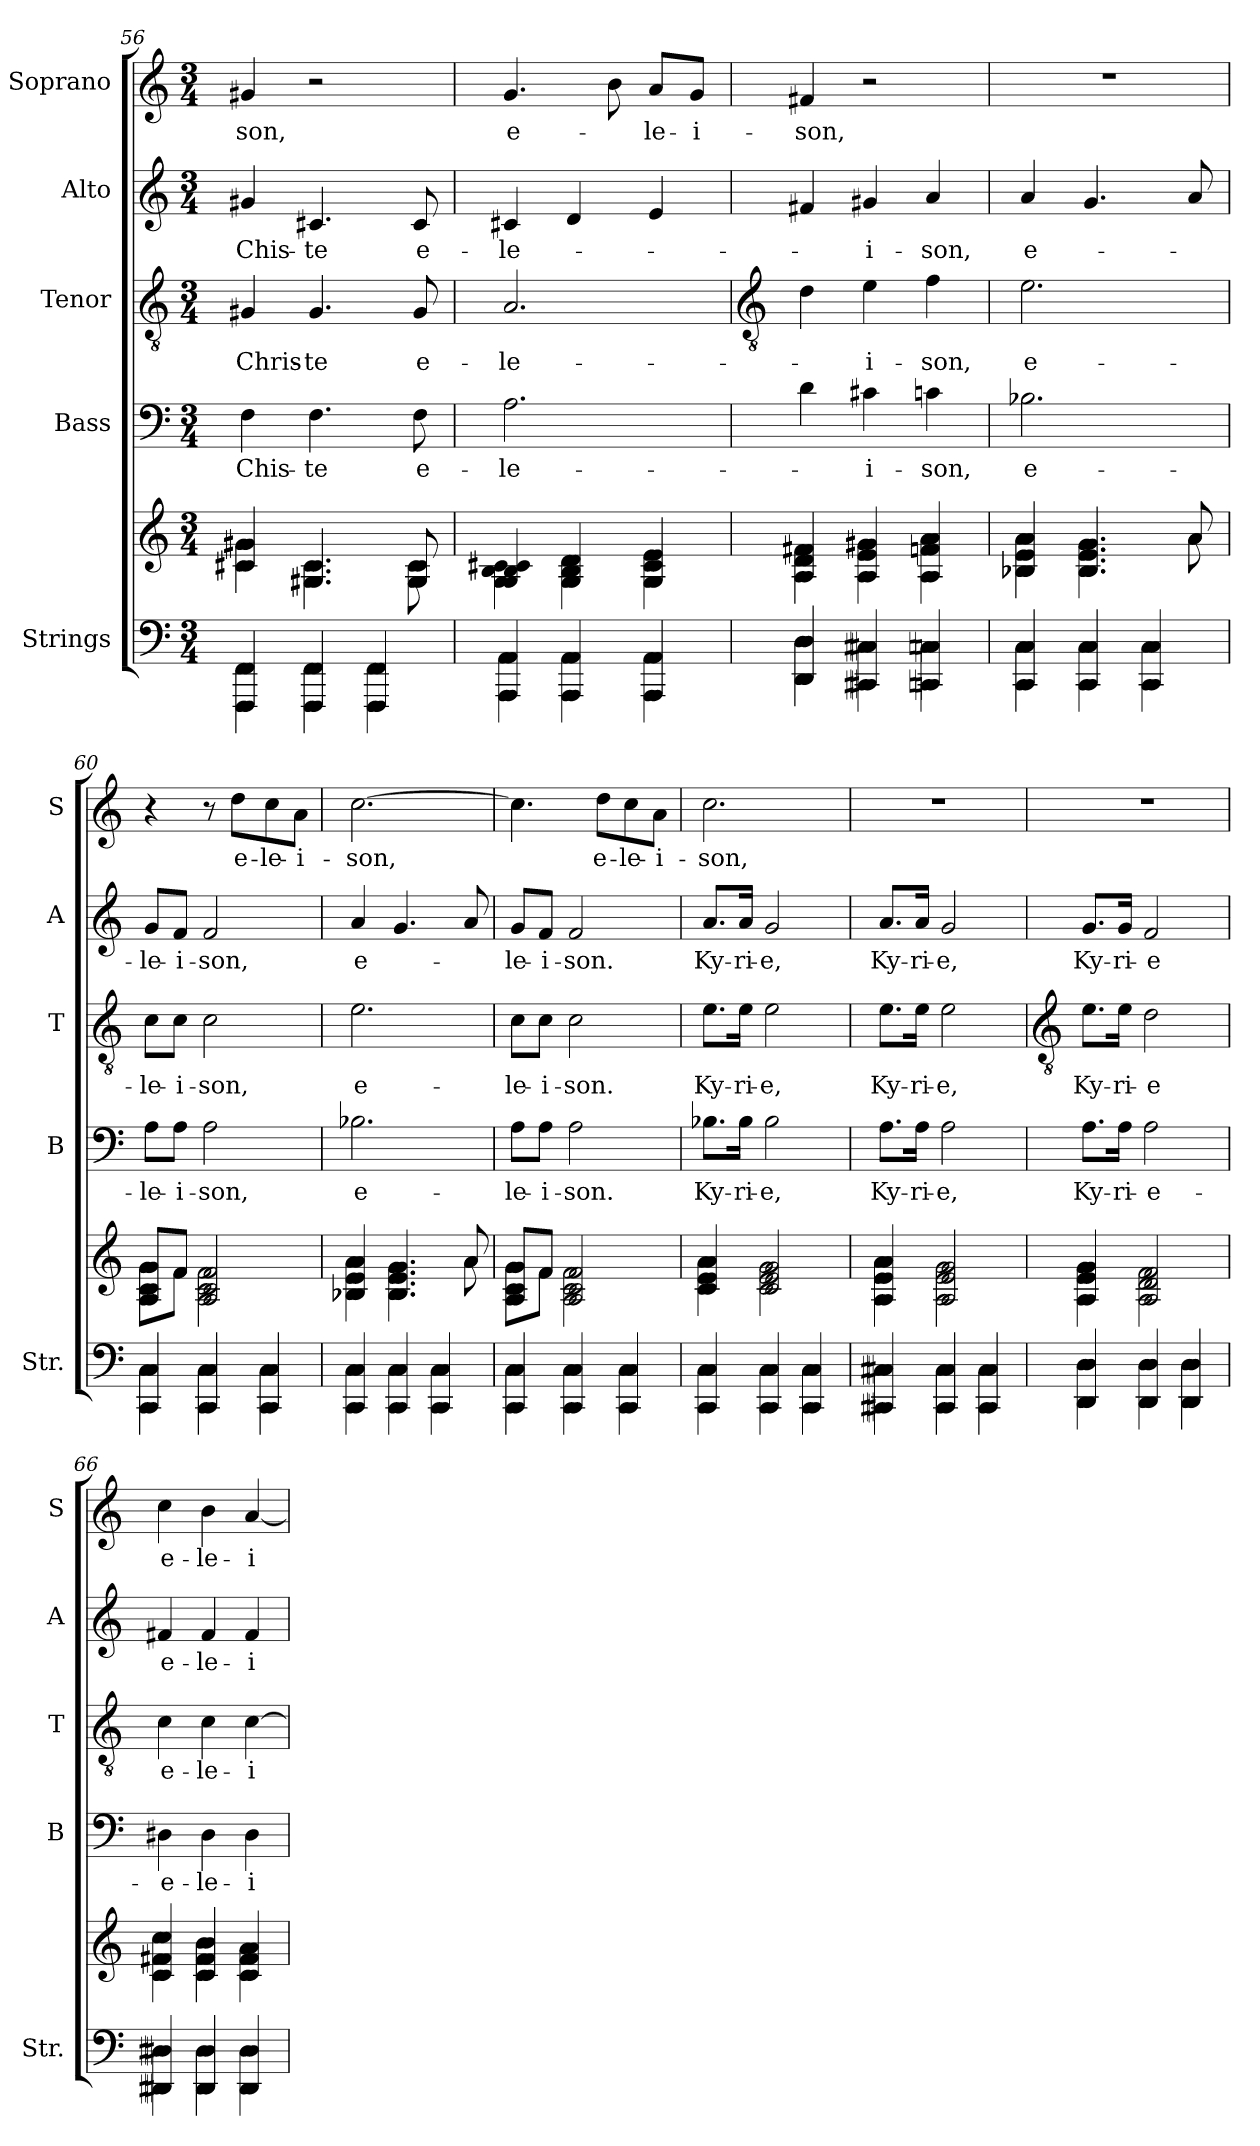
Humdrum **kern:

**kern	**kern	**kern	**text	**kern	**text	**kern	**text	**kern	**text
*part5	*part5	*part4	*part4	*part3	*part3	*part2	*part2	*part1	*part1
*staff6	*staff5	*staff4	*staff4	*staff3	*staff3	*staff2	*staff2	*staff1	*staff1
*I"Strings	*	*I"Bass	*	*I"Tenor	*	*I"Alto	*	*I"Soprano	*
*I'Str.	*	*I'B	*	*I'T	*	*I'A	*	*I'S	*
*clefF4	*clefG2	*clefF4	*	*clefGv2	*	*clefG2	*	*clefG2	*
*k[]	*k[]	*k[]	*	*k[]	*	*k[]	*	*k[]	*
*C:	*C:	*C:	*	*C:	*	*C:	*	*C:	*
*M3/4	*M3/4	*M3/4	*	*M3/4	*	*M3/4	*	*M3/4	*
=56	=56	=56	=56	=56	=56	=56	=56	=56	=56
*^	*^	*	*	*	*	*	*	*	*
!	!	!	!	!	!LO:LY:b	!	!LO:LY:b	!	!LO:LY:b	!	!LO:LY:b
4FFF/ 4FF/	4FFF\ 4FF\	4c#X/ 4g#X/	4c#X\ 4g#X\	4F	Chis-	4G#X	Chris-	4g#X	Chis-	4g#X	-son,
!	!	!	!	!	!LO:LY:b	!	!LO:LY:b	!	!LO:LY:b	!	!
4FFF/ 4FF/	4FFF\ 4FF\	4.G#X/ 4.c#/	4.G#X\ 4.c#\	4.F	-te	4.G#	-te	4.c#X	-te	2r	.
4FFF/ 4FF/	4FFF\ 4FF\	.	.	.	.	.	.	.	.	.	.
!	!	!	!	!	!LO:LY:b	!	!LO:LY:b	!	!LO:LY:b	!	!
.	.	8G#/ 8c#/	8G#\ 8c#\	8F	e-	8G#	e-	8c#	e-	.	.
=57	=57	=57	=57	=57	=57	=57	=57	=57	=57	=57	=57
!	!	!	!	!	!LO:LY:b	!	!LO:LY:b	!	!LO:LY:b	!	!LO:LY:b
4AAA/ 4AA/	4AAA\ 4AA\	4G/ 4B/ 4c#X/	4G\ 4B\ 4c#X\	2.A	-le-	2.A	-le-	4c#X	-le-	4.g	e-
4AAA/ 4AA/	4AAA\ 4AA\	4G/ 4B/ 4d/	4G\ 4B\ 4d\	.	.	.	.	4d	.	.	.
.	.	.	.	.	.	.	.	.	.	8b	.
!	!	!	!	!	!	!	!	!	!	!	!LO:LY:b
4AAA/ 4AA/	4AAA\ 4AA\	4G/ 4c#/ 4e/	4G\ 4c#\ 4e\	.	.	.	.	4e	.	8aL	-le-
!	!	!	!	!	!	!	!	!	!	!	!LO:LY:b
.	.	.	.	.	.	.	.	.	.	8gJ	-i-
!!LO:LB:g=z
=58	=58	=58	=58	=58	=58	=58	=58	=58	=58	=58	=58
*	*	*	*	*	*	*clefGv2	*	*	*	*	*
!	!	!	!	!	!	!	!	!	!	!	!LO:LY:b
4DD/ 4D/	4DD\ 4D\	4A/ 4d/ 4f#X/	4A\ 4d\ 4f#X\	4d	.	4d	.	4f#X	.	4f#X	-son,
!	!	!	!	!	!LO:LY:b	!	!LO:LY:b	!	!LO:LY:b	!	!
4CC#X/ 4C#X/	4CC#X\ 4C#X\	4A/ 4e/ 4g#X/	4A\ 4e\ 4g#X\	4c#X	-i-	4e	-i-	4g#X	-i-	2r	.
!	!	!	!	!	!LO:LY:b	!	!LO:LY:b	!	!LO:LY:b	!	!
4CCn/ 4Cn/	4CCn\ 4Cn\	4A/ 4fn/ 4a/	4A\ 4fn\ 4a\	4cn	-son,	4f	-son,	4a	-son,	.	.
=59	=59	=59	=59	=59	=59	=59	=59	=59	=59	=59	=59
!	!	!	!	!	!LO:LY:b	!	!LO:LY:b	!	!LO:LY:b	!LO:N:vis=1	!
4CC/ 4C/	4CC\ 4C\	4B-X/ 4e/ 4a/	4B-X\ 4e\ 4a\	2.B-X	e-	2.e	e-	4a	e-	2.r	.
4CC/ 4C/	4CC\ 4C\	4.B-/ 4.e/ 4.g/	4.B-\ 4.e\ 4.g\	.	.	.	.	4.g	.	.	.
4CC/ 4C/	4CC\ 4C\	.	.	.	.	.	.	.	.	.	.
.	.	8a/	8a\	.	.	.	.	8a	.	.	.
=60	=60	=60	=60	=60	=60	=60	=60	=60	=60	=60	=60
!	!	!	!	!	!LO:LY:b	!	!LO:LY:b	!	!LO:LY:b	!	!
4CC/ 4C/	4CC\ 4C\	8A/ 8c/ 8g/L	8A\ 8c\ 8g\L	8AL	-le-	8cL	-le-	8gL	-le-	4r	.
!	!	!	!	!	!LO:LY:b	!	!LO:LY:b	!	!LO:LY:b	!	!
.	.	8f/J	8f\J	8AJ	-i-	8cJ	-i-	8fJ	-i-	.	.
!	!	!	!	!	!LO:LY:b	!	!LO:LY:b	!	!LO:LY:b	!	!
4CC/ 4C/	4CC\ 4C\	2A/ 2c/ 2f/	2A\ 2c\ 2f\	2A	-son,	2c	-son,	2f	-son,	8r	.
!	!	!	!	!	!	!	!	!	!	!	!LO:LY:b
.	.	.	.	.	.	.	.	.	.	8ddL	e-
!	!	!	!	!	!	!	!	!	!	!	!LO:LY:b
4CC/ 4C/	4CC\ 4C\	.	.	.	.	.	.	.	.	8cc	-le-
!	!	!	!	!	!	!	!	!	!	!	!LO:LY:b
.	.	.	.	.	.	.	.	.	.	8aJ	-i-
=61	=61	=61	=61	=61	=61	=61	=61	=61	=61	=61	=61
!	!	!	!	!	!LO:LY:b	!	!LO:LY:b	!	!LO:LY:b	!	!LO:LY:b
4CC/ 4C/	4CC\ 4C\	4B-X/ 4e/ 4a/	4B-X\ 4e\ 4a\	2.B-X	e-	2.e	e-	4a	e-	[2.cc	-son,
4CC/ 4C/	4CC\ 4C\	4.B-/ 4.e/ 4.g/	4.B-\ 4.e\ 4.g\	.	.	.	.	4.g	.	.	.
4CC/ 4C/	4CC\ 4C\	.	.	.	.	.	.	.	.	.	.
.	.	8a/	8a\	.	.	.	.	8a	.	.	.
=62	=62	=62	=62	=62	=62	=62	=62	=62	=62	=62	=62
!	!	!	!	!	!LO:LY:b	!	!LO:LY:b	!	!LO:LY:b	!	!
4CC/ 4C/	4CC\ 4C\	8A/ 8c/ 8g/L	8A\ 8c\ 8g\L	8AL	-le-	8cL	-le-	8gL	-le-	4.cc]	.
!	!	!	!	!	!LO:LY:b	!	!LO:LY:b	!	!LO:LY:b	!	!
.	.	8f/J	8f\J	8AJ	-i-	8cJ	-i-	8fJ	-i-	.	.
!	!	!	!	!	!LO:LY:b	!	!LO:LY:b	!	!LO:LY:b	!	!
4CC/ 4C/	4CC\ 4C\	2A/ 2c/ 2f/	2A\ 2c\ 2f\	2A	-son.	2c	-son.	2f	-son.	.	.
!	!	!	!	!	!	!	!	!	!	!	!LO:LY:b
.	.	.	.	.	.	.	.	.	.	8ddL	e-
!	!	!	!	!	!	!	!	!	!	!	!LO:LY:b
4CC/ 4C/	4CC\ 4C\	.	.	.	.	.	.	.	.	8cc	-le-
!	!	!	!	!	!	!	!	!	!	!	!LO:LY:b
.	.	.	.	.	.	.	.	.	.	8aJ	-i-
=63	=63	=63	=63	=63	=63	=63	=63	=63	=63	=63	=63
!	!	!	!	!	!LO:LY:b	!	!LO:LY:b	!	!LO:LY:b	!	!LO:LY:b
4CC/ 4C/	4CC\ 4C\	4c/ 4e/ 4a/	4c\ 4e\ 4a\	8.B-XL	Ky-	8.eL	Ky-	8.aL	Ky-	2.cc	-son,
!	!	!	!	!	!LO:LY:b	!	!LO:LY:b	!	!LO:LY:b	!	!
.	.	.	.	16B-J	-ri-	16eJ	-ri-	16aJ	-ri-	.	.
!	!	!	!	!	!LO:LY:b	!	!LO:LY:b	!	!LO:LY:b	!	!
4CC/ 4C/	4CC\ 4C\	2c/ 2e/ 2g/	2c\ 2e\ 2g\	2B-	-e,	2e	-e,	2g	-e,	.	.
4CC/ 4C/	4CC\ 4C\	.	.	.	.	.	.	.	.	.	.
=64	=64	=64	=64	=64	=64	=64	=64	=64	=64	=64	=64
!	!	!	!	!	!LO:LY:b	!	!LO:LY:b	!	!LO:LY:b	!LO:N:vis=1	!
4CC#X/ 4C#X/	4CC#X\ 4C#X\	4A/ 4e/ 4a/	4A\ 4e\ 4a\	8.AL	Ky-	8.eL	Ky-	8.aL	Ky-	2.r	.
!	!	!	!	!	!LO:LY:b	!	!LO:LY:b	!	!LO:LY:b	!	!
.	.	.	.	16AJ	-ri-	16eJ	-ri-	16aJ	-ri-	.	.
!	!	!	!	!	!LO:LY:b	!	!LO:LY:b	!	!LO:LY:b	!	!
4CC#/ 4C#/	4CC#\ 4C#\	2A/ 2e/ 2g/	2A\ 2e\ 2g\	2A	-e,	2e	-e,	2g	-e,	.	.
4CC#/ 4C#/	4CC#\ 4C#\	.	.	.	.	.	.	.	.	.	.
!!LO:LB:g=z
=65	=65	=65	=65	=65	=65	=65	=65	=65	=65	=65	=65
*	*	*	*	*	*	*clefGv2	*	*	*	*	*
!	!	!	!	!	!LO:LY:b	!	!LO:LY:b	!	!LO:LY:b	!LO:N:vis=1	!
4DD/ 4D/	4DD\ 4D\	4A/ 4e/ 4g/	4A\ 4e\ 4g\	8.AL	Ky-	8.eL	Ky-	8.gL	Ky-	2.r	.
!	!	!	!	!	!LO:LY:b	!	!LO:LY:b	!	!LO:LY:b	!	!
.	.	.	.	16AJ	-ri-	16eJ	-ri-	16gJ	-ri-	.	.
!	!	!	!	!	!LO:LY:b	!	!LO:LY:b	!	!LO:LY:b	!	!
4DD/ 4D/	4DD\ 4D\	2A/ 2d/ 2f/	2A\ 2d\ 2f\	2A	-e-	2d	-e	2f	-e	.	.
4DD/ 4D/	4DD\ 4D\	.	.	.	.	.	.	.	.	.	.
=66	=66	=66	=66	=66	=66	=66	=66	=66	=66	=66	=66
!	!	!	!	!	!LO:LY:b	!	!LO:LY:b	!	!LO:LY:b	!	!LO:LY:b
4DD#X/ 4D#X/	4DD#X\ 4D#X\	4c/ 4f#X/ 4cc/	4c\ 4f#X\ 4cc\	4D#X	-e-	4c	e-	4f#X	e-	4cc	e-
!	!	!	!	!	!LO:LY:b	!	!LO:LY:b	!	!LO:LY:b	!	!LO:LY:b
4DD#/ 4D#/	4DD#\ 4D#\	4c/ 4f#/ 4b/	4c\ 4f#\ 4b\	4D#	-le -	4c	-le-	4f#	-le-	4b	-le-
!	!	!	!	!	!LO:LY:b	!	!LO:LY:b	!	!LO:LY:b	!	!LO:LY:b
4DD#/ 4D#/	4DD#\ 4D#\	4c/ 4f#/ 4a/	4c\ 4f#\ 4a\	4D#	i-	[4c	-i-	4f#	-i-	[4a	-i-
*v	*v	*	*	*	*	*	*	*	*	*	*
*	*v	*v	*	*	*	*	*	*	*	*
=	=	=	=	=	=	=	=	=	=
*-	*-	*-	*-	*-	*-	*-	*-	*-	*-
